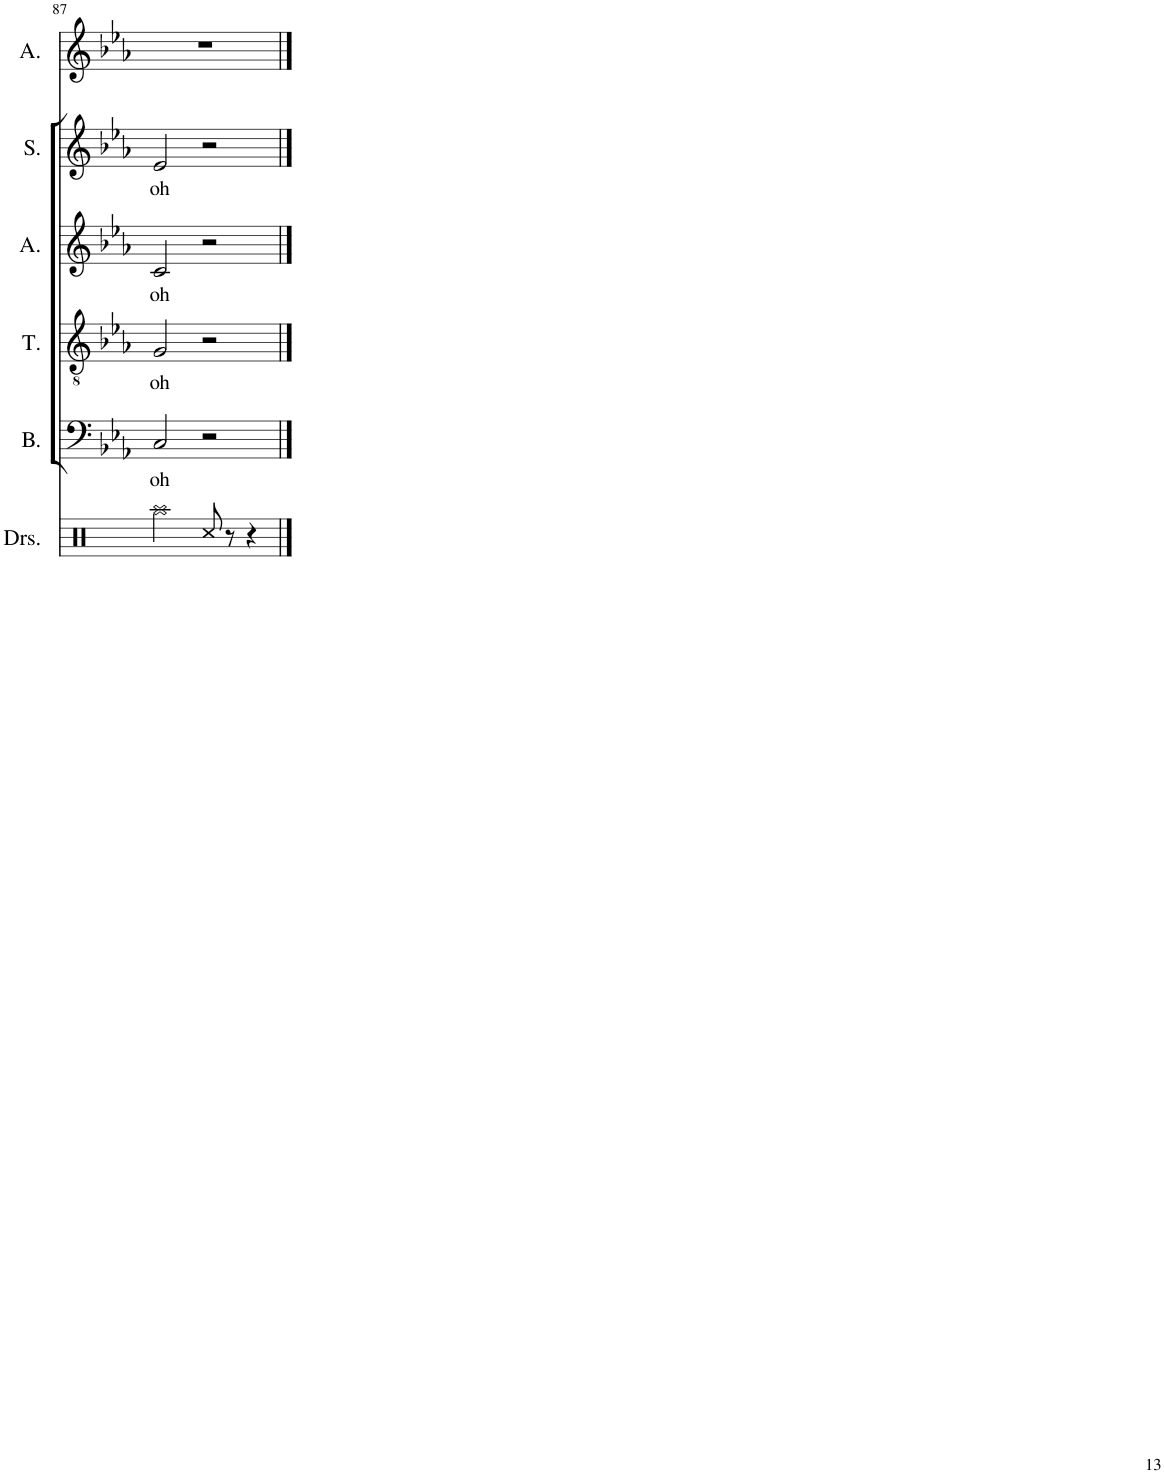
**kern	**kern	**text	**kern	**text	**kern	**text	**kern	**text	**kern
*part6	*part5	*part5	*part4	*part4	*part3	*part3	*part2	*part2	*part1
*staff6	*staff5	*staff5	*staff4	*staff4	*staff3	*staff3	*staff2	*staff2	*staff1
*I"Drumset	*I"Bass	*	*I"Tenor	*	*I"Alto	*	*I"Soprano	*	*I"Alto
*I'Drs.	*I'B.	*	*I'T.	*	*I'A.	*	*I'S.	*	*I'A.
!!LO:PB:g=z
*clefX	*clefF4	*	*clefGv2	*	*clefG2	*	*clefG2	*	*clefG2
*k[b-e-a-]	*k[b-e-a-]	*	*k[b-e-a-]	*	*k[b-e-a-]	*	*k[b-e-a-]	*	*k[b-e-a-]
*M4/4	*M4/4	*	*M4/4	*	*M4/4	*	*M4/4	*	*M4/4
=87	=87	=87	=87	=87	=87	=87	=87	=87	=87
!	!	!LO:LY:b	!	!LO:LY:b	!	!LO:LY:b	!	!LO:LY:b	!
2Raa\	2C/	oh	2G/	oh	2c/	oh	2e-/	oh	1r
8Rcc/	2r	.	2r	.	2r	.	2r	.	.
8r	.	.	.	.	.	.	.	.	.
4r	.	.	.	.	.	.	.	.	.
==	==	==	==	==	==	==	==	==	==
*-	*-	*-	*-	*-	*-	*-	*-	*-	*-
